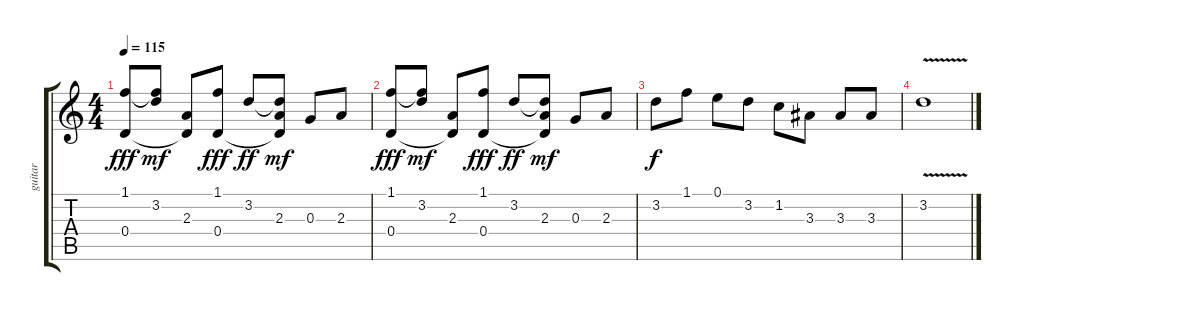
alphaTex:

\track ("guitar" "guitar") {instrument acousticguitarsteel}
\staff {score tabs}
\tuning (E4 B3 G3 D3 A2 E2) {hide}
\ts (4 4)
\tempo 115
\clef g2
\ks c
(1.1 0.4).8{dy fff} (1.1{t} 3.2).8{dy mf} (2.3 0.4{t}).8 (1.1 0.4).8{dy fff} 3.2.8{dy ff} (3.2{t} 2.3 0.4{t}).8{dy mf} 0.3.8 2.3.8 |
(1.1 0.4).8{dy fff} (1.1{t} 3.2).8{dy mf} (2.3 0.4{t}).8 (1.1 0.4).8{dy fff} 3.2.8{dy ff} (3.2{t} 2.3 0.4{t}).8{dy mf} 0.3.8 2.3.8 |
3.2.8{dy f} 1.1.8 0.1.8 3.2.8 1.2.8 3.3.8 3.3.8 3.3.8 |
3.2{v}.1
